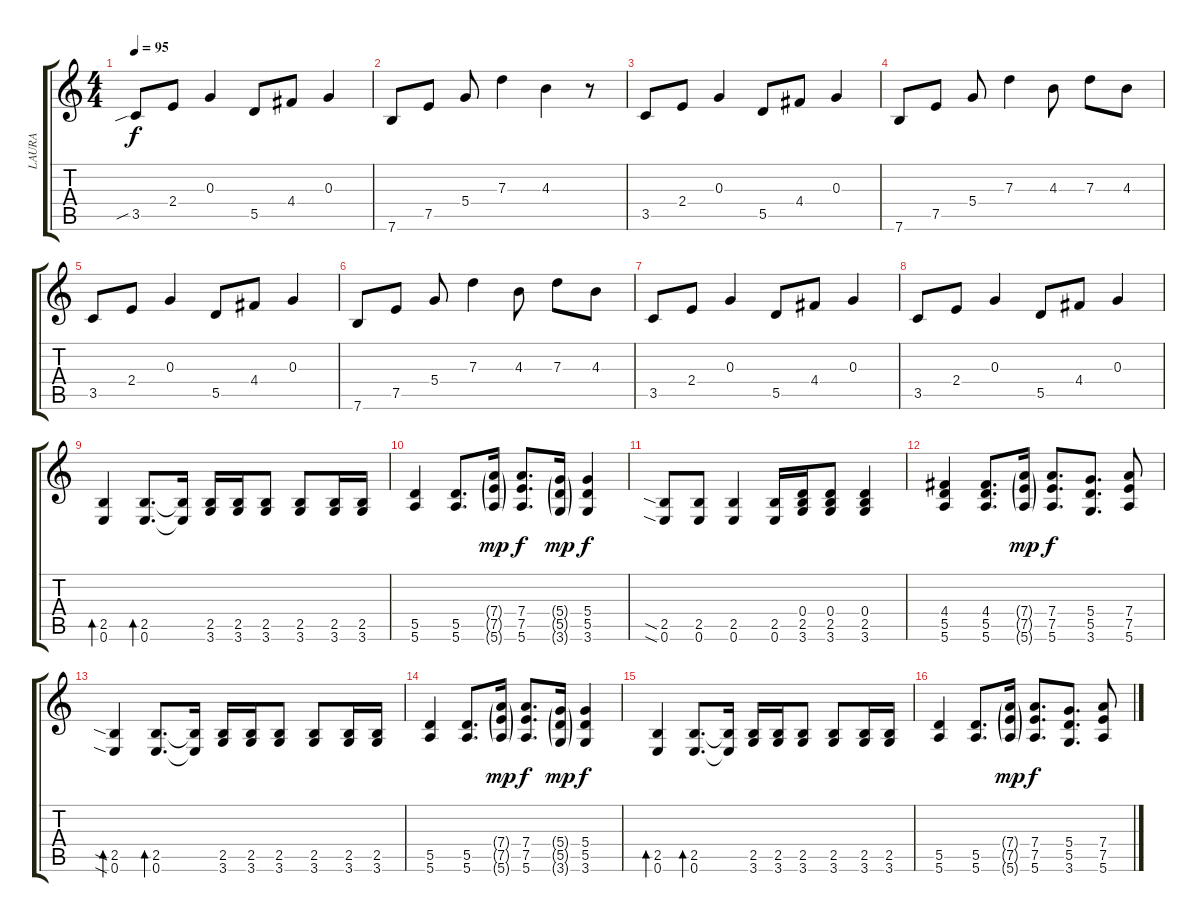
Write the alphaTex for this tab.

\track ("LAURA" "LAURA") {instrument overdrivenguitar}
\staff {score tabs}
\tuning (E4 B3 G3 D3 A2 E2) {hide}
\ts (4 4)
\tempo 95
\clef g2
\ks c
3.5{sib}.8{dy f} 2.4.8 0.3.4 5.5.8 4.4.8 0.3.4 |
7.6.8 7.5.8 5.4.8 7.3.4 4.3.4 r.8 |
3.5.8 2.4.8 0.3.4 5.5.8 4.4.8 0.3.4 |
7.6.8 7.5.8 5.4.8 7.3.4 4.3.8 7.3.8 4.3.8 |
3.5.8 2.4.8 0.3.4 5.5.8 4.4.8 0.3.4 |
7.6.8 7.5.8 5.4.8 7.3.4 4.3.8 7.3.8 4.3.8 |
3.5.8 2.4.8 0.3.4 5.5.8 4.4.8 0.3.4 |
3.5.8 2.4.8 0.3.4 5.5.8 4.4.8 0.3.4 |
(2.5 0.6).4{bd 30 volume 16 instrument distortionguitar} (2.5 0.6).8{d bd 30} (2.5{t} 0.6{t}).16 (2.5 3.6).16 (2.5 3.6).16 (2.5 3.6).8 (2.5 3.6).8 (2.5 3.6).16 (2.5 3.6).16 |
(5.5 5.6).4 (5.5 5.6).8{d} (7.4{g} 7.5{g} 5.6{g}).16{dy mp} (7.4 7.5 5.6).8{d dy f} (5.4{g} 5.5{g} 3.6{g}).16{dy mp} (5.4 5.5 3.6).4{dy f} |
(2.5{sia} 0.6{sia}).8 (2.5 0.6).8 (2.5 0.6).4 (2.5 0.6).16 (0.4 2.5 3.6).16 (0.4 2.5 3.6).8 (0.4 2.5 3.6).4 |
(4.4 5.5 5.6).4 (4.4 5.5 5.6).8{d} (7.4{g} 7.5{g} 5.6{g}).16{dy mp} (7.4 7.5 5.6).8{d dy f} (5.4 5.5 3.6).8{d} (7.4 7.5 5.6).8 |
(2.5{sia} 0.6{sia}).4{bd 30} (2.5 0.6).8{d bd 30} (2.5{t} 0.6{t}).16 (2.5 3.6).16 (2.5 3.6).16 (2.5 3.6).8 (2.5 3.6).8 (2.5 3.6).16 (2.5 3.6).16 |
(5.5 5.6).4 (5.5 5.6).8{d} (7.4{g} 7.5{g} 5.6{g}).16{dy mp} (7.4 7.5 5.6).8{d dy f} (5.4{g} 5.5{g} 3.6{g}).16{dy mp} (5.4 5.5 3.6).4{dy f} |
(2.5 0.6).4{bd 30} (2.5 0.6).8{d bd 30} (2.5{t} 0.6{t}).16 (2.5 3.6).16 (2.5 3.6).16 (2.5 3.6).8 (2.5 3.6).8 (2.5 3.6).16 (2.5 3.6).16 |
(5.5 5.6).4 (5.5 5.6).8{d} (7.4{g} 7.5{g} 5.6{g}).16{dy mp} (7.4 7.5 5.6).8{d dy f} (5.4 5.5 3.6).8{d} (7.4 7.5 5.6).8
